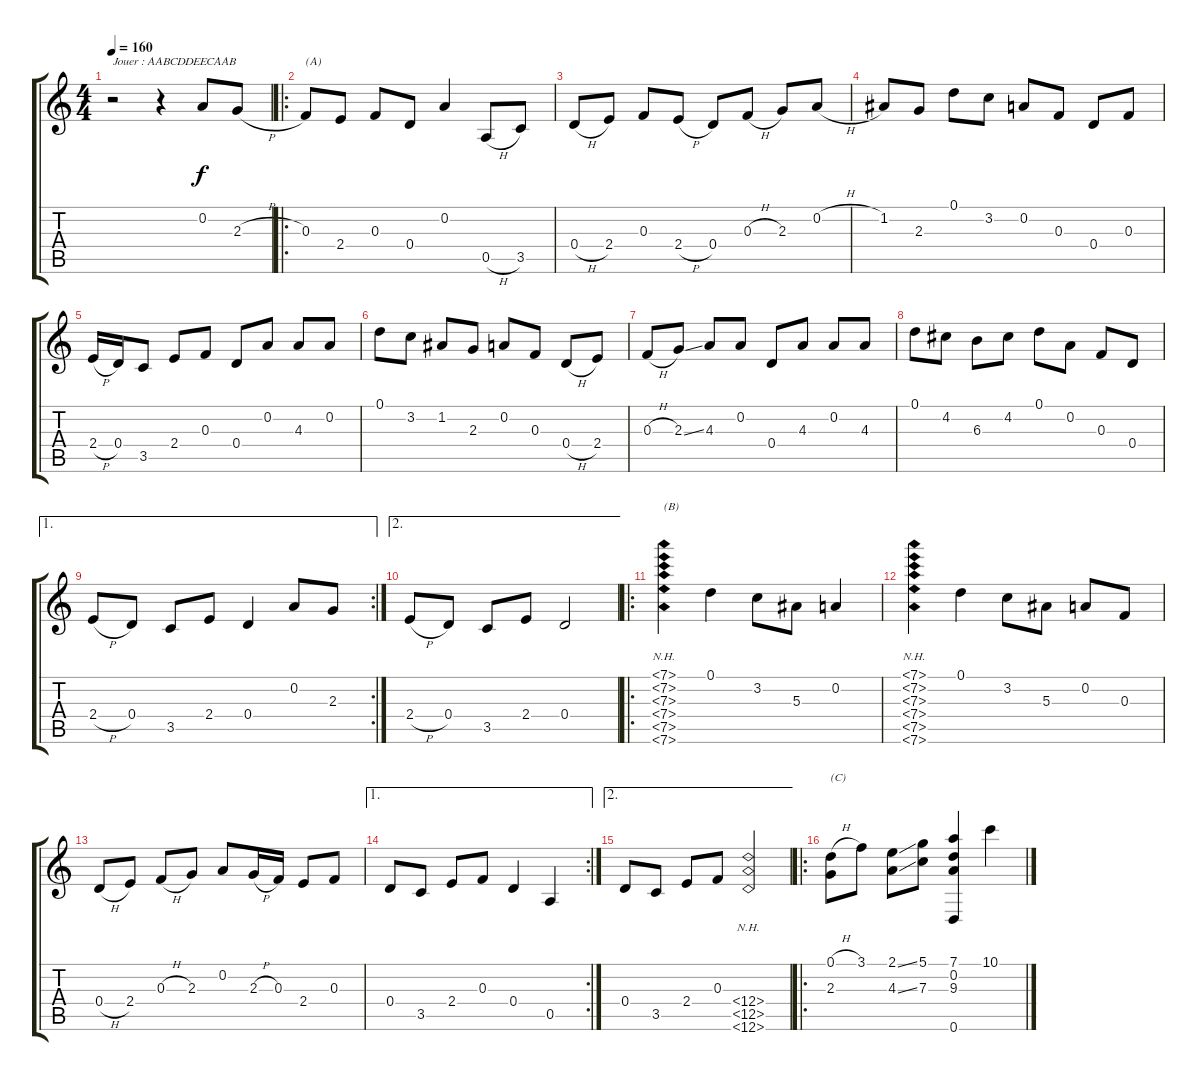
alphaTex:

\track "" {instrument acousticguitarsteel}
\staff {score tabs}
\tuning (D4 A3 F3 D3 A2 D2) {hide}
\ts (4 4)
\tempo 160
\clef g2
\ks c
r.2{txt "Jouer : AABCDDEECAAB" dy f instrument acousticguitarsteel} r.4 0.2.8 2.3{h}.8 |
\ro
0.3.8{txt "(A)"} 2.4.8 0.3.8 0.4.8 0.2.4 0.5{h}.8 3.5.8 |
0.4{h}.8 2.4.8 0.3.8 2.4{h}.8 0.4.8 0.3{h}.8 2.3.8 0.2{h}.8 |
1.2.8 2.3.8 0.1.8 3.2.8 0.2.8 0.3.8 0.4.8 0.3.8 |
2.4{h}.16 0.4.16 3.5.8 2.4.8 0.3.8 0.4.8 0.2.8 4.3.8 0.2.8 |
0.1.8 3.2.8 1.2.8 2.3.8 0.2.8 0.3.8 0.4{h}.8 2.4.8 |
0.3{h}.8 2.3{ss}.8 4.3.8 0.2.8 0.4.8 4.3.8 0.2.8 4.3.8 |
0.1.8 4.2.8 6.3.8 4.2.8 0.1.8 0.2.8 0.3.8 0.4.8 |
\ae 1
\rc 2
2.4{h}.8 0.4.8 3.5.8 2.4.8 0.4.4 0.2.8 2.3.8 |
\ae 2
2.4{h}.8 0.4.8 3.5.8 2.4.8 0.4.2 |
\ro
(7.1{nh} 7.2{nh} 7.3{nh} 7.4{nh} 7.5{nh} 7.6{nh}).4{txt "(B)"} 0.1.4 3.2.8 5.3.8 0.2.4 |
(7.1{nh} 7.2{nh} 7.3{nh} 7.4{nh} 7.5{nh} 7.6{nh}).4 0.1.4 3.2.8 5.3.8 0.2.8 0.3.8 |
0.4{h}.8 2.4.8 0.3{h}.8 2.3.8 0.2.8 2.3{h}.16 0.3.16 2.4.8 0.3.8 |
\ae 1
\rc 2
0.4.8 3.5.8 2.4.8 0.3.8 0.4.4 0.5.4 |
\ae 2
0.4.8 3.5.8 2.4.8 0.3.8 (12.4{nh} 12.5{nh} 12.6{nh}).2 |
\ro
(0.1{h} 2.3).8{txt "(C)"} 3.1.8 (2.1{ss} 4.3{ss}).8 (5.1 7.3).8 (7.1 0.2 9.3 0.6).4 10.1.4
